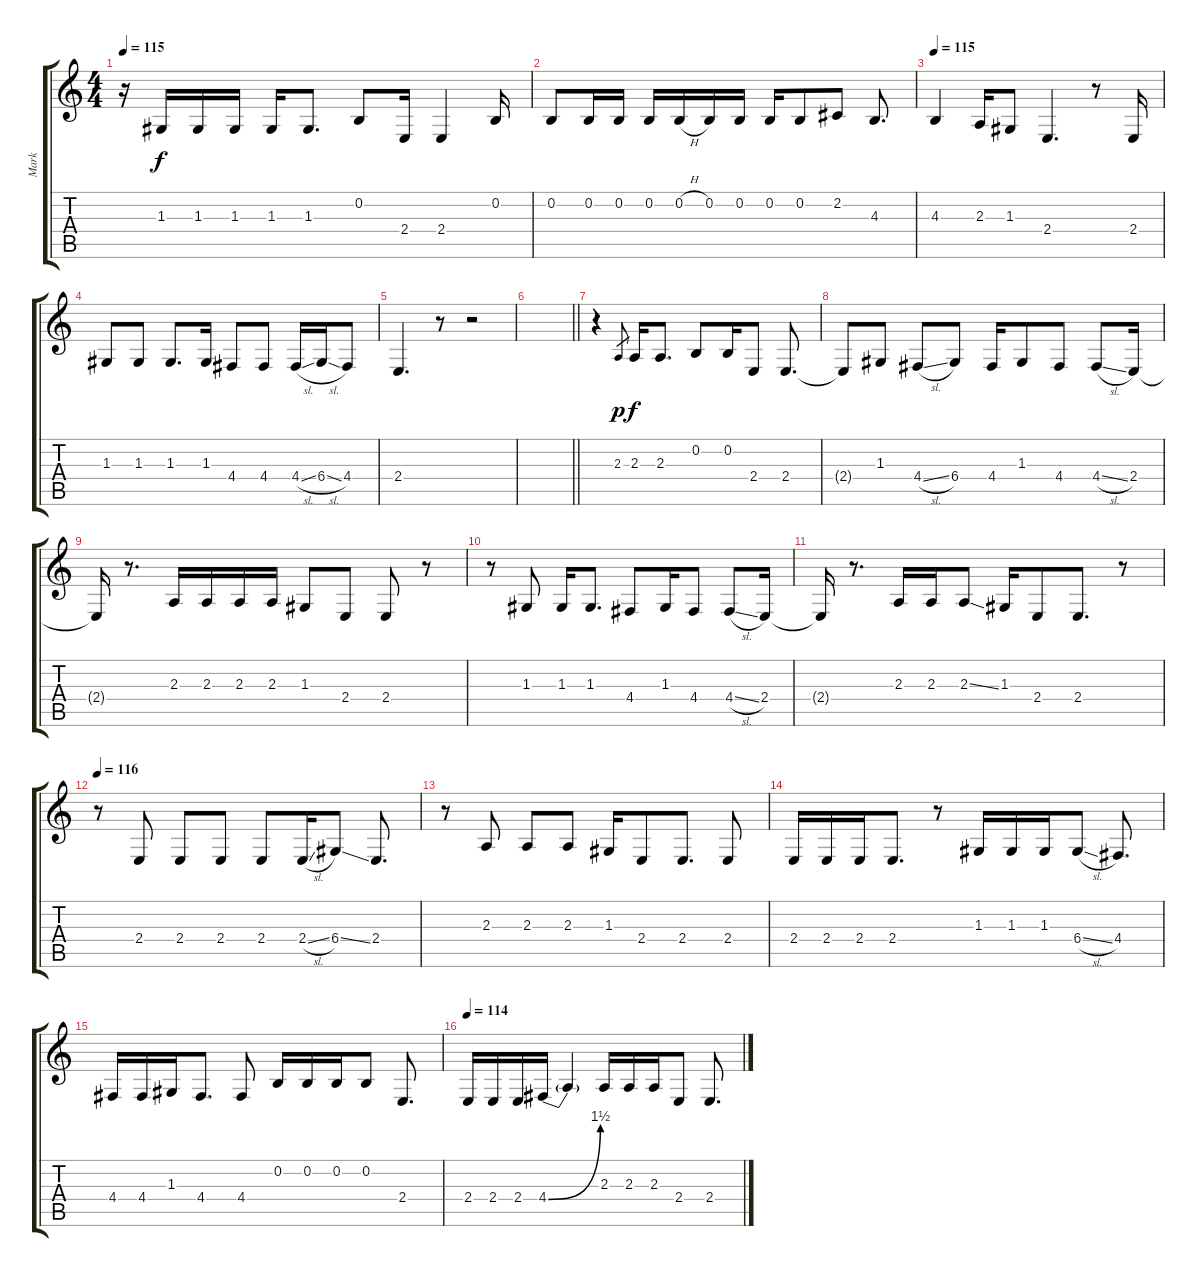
\track ("Mark" "Mark") {instrument clarinet}
\staff {score tabs}
\tuning (E4 B3 G3 D3 A2 E2) {hide}
\ts (4 4)
\tempo 115
\clef g2
\ks c
r.16{dy f} 1.3.16 1.3.16 1.3.16 1.3.16 1.3.8{d} 0.2.8 2.4.16 2.4.4 0.2.16 |
0.2.8 0.2.16 0.2.16 0.2.16 0.2{h}.16 0.2.16 0.2.16 0.2.16 0.2.8 2.2.8 4.3.8{d} |
\tempo 115
4.3.4{instrument sopranosax} 2.3.16 1.3.8 2.4.4{d} r.8 2.4.16 |
1.3.8 1.3.8 1.3.8{d} 1.3.16 4.4.8 4.4.8 4.4{sl}.16 6.4{sl}.16 4.4.8 |
2.4.4{d} r.8 r.2 |
\barLineRight lightlight
|
\section ("" "")
r.4{instrument clarinet} 2.3.8{gr dy p} 2.3.16{dy f} 2.3.8{d} 0.2.8 0.2.16 2.4.8 2.4.8{d} |
2.4{t}.8 1.3.8 4.4{sl}.8 6.4.8 4.4.16 1.3.8 4.4.8 4.4{sl}.8 2.4.16 |
2.4{t}.16 r.8{d} 2.3.16 2.3.16 2.3.16 2.3.16 1.3.8 2.4.8 2.4.8 r.8 |
r.8 1.3.8 1.3.16 1.3.8{d} 4.4.8 1.3.16 4.4.8 4.4{sl}.8 2.4.16 |
2.4{t}.16 r.8{d} 2.3.16 2.3.16 2.3{ss}.8 1.3.16 2.4.8 2.4.8{d} r.8 |
\tempo 116
r.8 2.4.8 2.4.8 2.4.8 2.4.8 2.4{sl}.16 6.4{ss}.8 2.4.8{d} |
r.8 2.3.8 2.3.8 2.3.8 1.3.16 2.4.8 2.4.8{d} 2.4.8 |
2.4.16 2.4.16 2.4.16 2.4.8{d} r.8 1.3.16 1.3.16 1.3.16 6.4{sl}.8 4.4.8{d} |
4.4.16 4.4.16 1.3.16 4.4.8{d} 4.4.8 0.2.16 0.2.16 0.2.16 0.2.8 2.4.8{d} |
\tempo 114
2.4.16 2.4.16 2.4.16 4.4{be (bend 0 0 60 6)}.16 4.4{t}.4 2.3.16 2.3.16 2.3.16 2.4.8 2.4.8{d}
